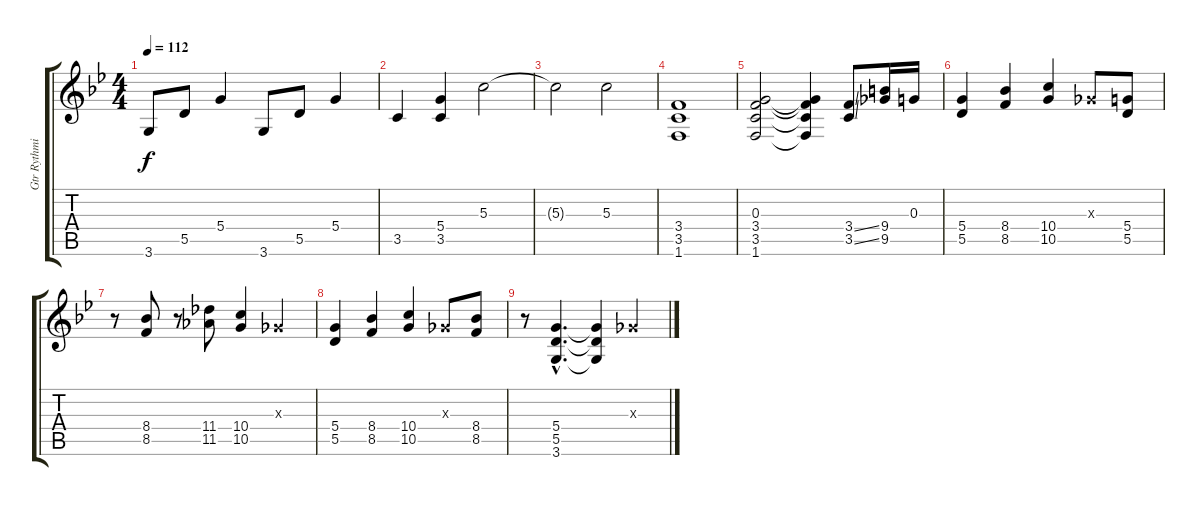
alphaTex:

\track ("Gtr Rythmique" "Gtr Rythmi") {instrument distortionguitar}
\staff {score tabs}
\tuning (E4 B3 G3 D3 A2 E2) {hide}
\ts (4 4)
\tempo 112
\clef g2
\ks bb
3.6.8{dy f} 5.5.8 5.4.4 3.6.8 5.5.8 5.4.4 |
3.5.4 (5.4 3.5).4 5.3.2 |
5.3{t}.2 5.3.2 |
(3.4 3.5 1.6).1 |
(0.3 3.4 3.5 1.6).2 (0.3{t} 3.4{t} 3.5{t} 1.6{t}).4 (3.4{ss} 3.5{ss}).8 (9.4 9.5).16 0.3.16 |
(5.4 5.5).4 (8.4 8.5).4 (10.4 10.5).4 -1.3{x}.8 (5.4 5.5).8 |
r.8 (8.4 8.5).8 r.8 (11.4 11.5).8 (10.4 10.5).4 -1.3{x}.4 |
(5.4 5.5).4 (8.4 8.5).4 (10.4 10.5).4 -1.3{x}.8 (8.4 8.5).8 |
r.8 (5.4{hac} 5.5{hac} 3.6{hac}).4{d} (5.4{t} 5.5{t} 3.6{t}).4 -1.3{x}.4
